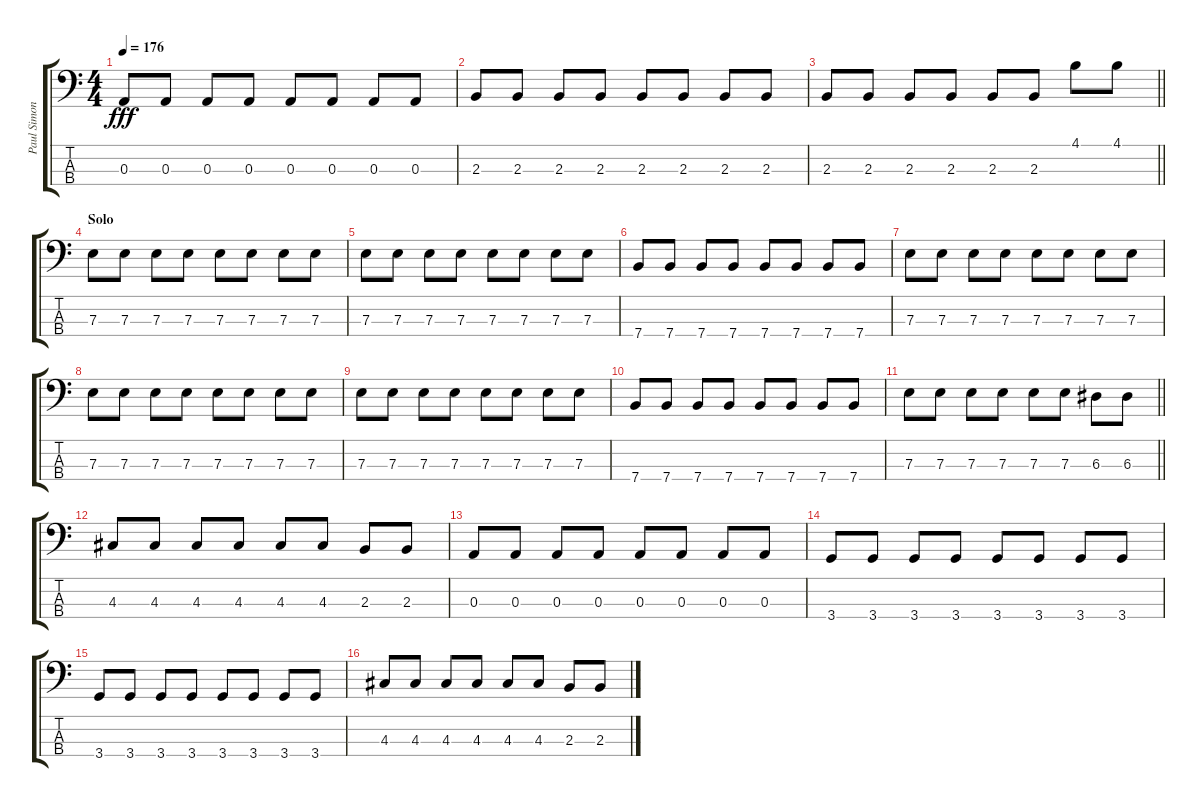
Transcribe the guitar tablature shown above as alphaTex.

\track ("Paul Simonon - Bass Guitar" "Paul Simon") {instrument electricbassfinger}
\staff {score tabs}
\tuning (G2 D2 A1 E1) {hide}
\ts (4 4)
\tempo 176
\clef f4
\ks c
0.3.8{dy fff} 0.3.8 0.3.8 0.3.8 0.3.8 0.3.8 0.3.8 0.3.8 |
2.3.8 2.3.8 2.3.8 2.3.8 2.3.8 2.3.8 2.3.8 2.3.8 |
\barLineRight lightlight
2.3.8 2.3.8 2.3.8 2.3.8 2.3.8 2.3.8 4.1.8 4.1.8 |
\section ("" "Solo")
7.3.8 7.3.8 7.3.8 7.3.8 7.3.8 7.3.8 7.3.8 7.3.8 |
7.3.8 7.3.8 7.3.8 7.3.8 7.3.8 7.3.8 7.3.8 7.3.8 |
7.4.8 7.4.8 7.4.8 7.4.8 7.4.8 7.4.8 7.4.8 7.4.8 |
7.3.8 7.3.8 7.3.8 7.3.8 7.3.8 7.3.8 7.3.8 7.3.8 |
7.3.8 7.3.8 7.3.8 7.3.8 7.3.8 7.3.8 7.3.8 7.3.8 |
7.3.8 7.3.8 7.3.8 7.3.8 7.3.8 7.3.8 7.3.8 7.3.8 |
7.4.8 7.4.8 7.4.8 7.4.8 7.4.8 7.4.8 7.4.8 7.4.8 |
\barLineRight lightlight
7.3.8 7.3.8 7.3.8 7.3.8 7.3.8 7.3.8 6.3.8 6.3.8 |
4.3.8 4.3.8 4.3.8 4.3.8 4.3.8 4.3.8 2.3.8 2.3.8 |
0.3.8 0.3.8 0.3.8 0.3.8 0.3.8 0.3.8 0.3.8 0.3.8 |
3.4.8 3.4.8 3.4.8 3.4.8 3.4.8 3.4.8 3.4.8 3.4.8 |
3.4.8 3.4.8 3.4.8 3.4.8 3.4.8 3.4.8 3.4.8 3.4.8 |
4.3.8 4.3.8 4.3.8 4.3.8 4.3.8 4.3.8 2.3.8 2.3.8
